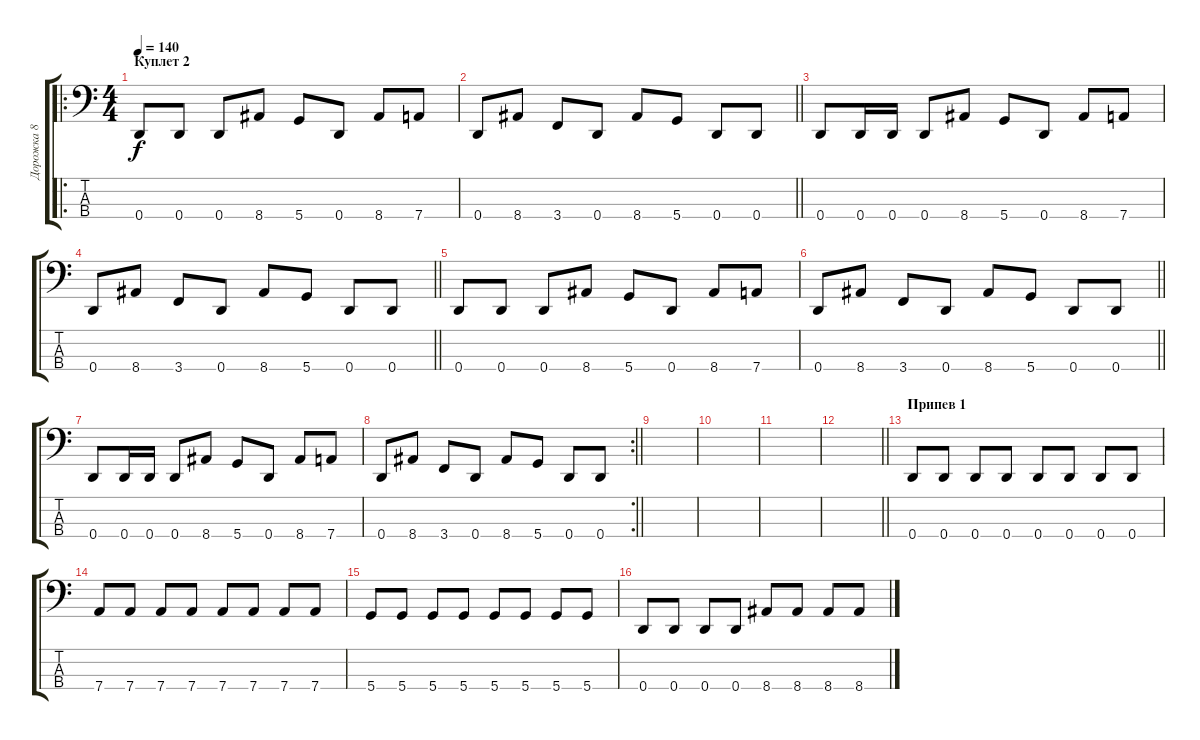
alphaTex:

\track ("Дорожка 8" "Дорожка 8") {instrument electricbassfinger}
\staff {score tabs}
\tuning (G2 D2 A1 D1) {hide}
\ro
\ts (4 4)
\section ("" "Куплет 2")
\tempo 140
\clef f4
\ks c
0.4.8{dy f} 0.4.8 0.4.8 8.4.8 5.4.8 0.4.8 8.4.8 7.4.8 |
\barLineRight lightlight
0.4.8 8.4.8 3.4.8 0.4.8 8.4.8 5.4.8 0.4.8 0.4.8 |
0.4.8 0.4.16 0.4.16 0.4.8 8.4.8 5.4.8 0.4.8 8.4.8 7.4.8 |
\barLineRight lightlight
0.4.8 8.4.8 3.4.8 0.4.8 8.4.8 5.4.8 0.4.8 0.4.8 |
0.4.8 0.4.8 0.4.8 8.4.8 5.4.8 0.4.8 8.4.8 7.4.8 |
\barLineRight lightlight
0.4.8 8.4.8 3.4.8 0.4.8 8.4.8 5.4.8 0.4.8 0.4.8 |
0.4.8 0.4.16 0.4.16 0.4.8 8.4.8 5.4.8 0.4.8 8.4.8 7.4.8 |
\rc 2
\barLineRight lightlight
0.4.8 8.4.8 3.4.8 0.4.8 8.4.8 5.4.8 0.4.8 0.4.8 |
|
|
|
\barLineRight lightlight
|
\section ("" "Припев 1")
0.4.8 0.4.8 0.4.8 0.4.8 0.4.8 0.4.8 0.4.8 0.4.8 |
7.4.8 7.4.8 7.4.8 7.4.8 7.4.8 7.4.8 7.4.8 7.4.8 |
5.4.8 5.4.8 5.4.8 5.4.8 5.4.8 5.4.8 5.4.8 5.4.8 |
0.4.8 0.4.8 0.4.8 0.4.8 8.4.8 8.4.8 8.4.8 8.4.8
